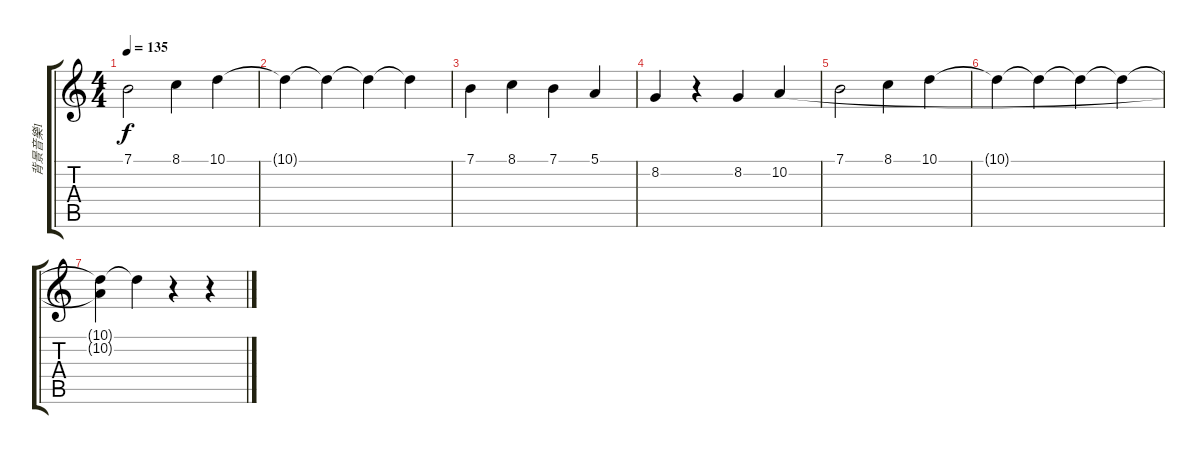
\track ("背景音樂1" "背景音樂1") {instrument altosax}
\staff {score tabs}
\tuning (E4 B3 G3 D3 A2 E2) {hide}
\ts (4 4)
\tempo 135
\clef g2
\ks c
7.1.2{dy f} 8.1.4 10.1.4 |
10.1{t}.4 10.1{t}.4 10.1{t}.4 10.1{t}.4 |
7.1.4 8.1.4 7.1.4 5.1.4 |
8.2.4 r.4 8.2.4 10.2.4 |
7.1.2 8.1.4 10.1.4 |
10.1{t}.4 10.1{t}.4 10.1{t}.4 10.1{t}.4 |
(10.1{t} 10.2{t}).4 10.1{t}.4 r.4 r.4
